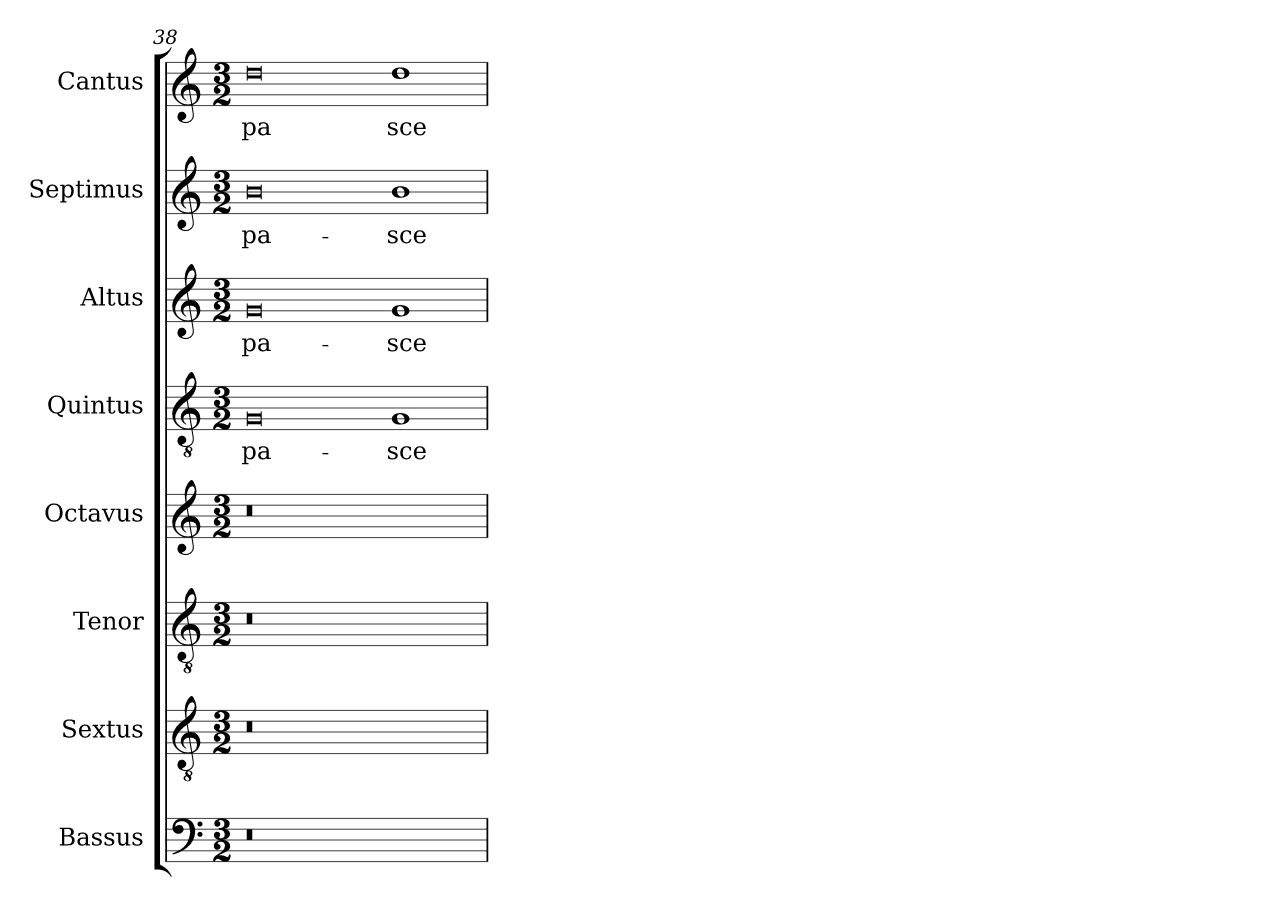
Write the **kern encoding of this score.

**kern	**kern	**kern	**kern	**kern	**text	**kern	**text	**kern	**text	**kern	**text
*part8	*part7	*part6	*part5	*part4	*part4	*part3	*part3	*part2	*part2	*part1	*part1
*staff8	*staff7	*staff6	*staff5	*staff4	*staff4	*staff3	*staff3	*staff2	*staff2	*staff1	*staff1
*I"Bassus	*I"Sextus	*I"Tenor	*I"Octavus	*I"Quintus	*	*I"Altus	*	*I"Septimus	*	*I"Cantus	*
*clefF4	*clefGv2	*clefGv2	*clefG2	*clefGv2	*	*clefG2	*	*clefG2	*	*clefG2	*
*	*	*	*	*	*	*	*	*k[]	*	*	*
*	*	*	*	*	*	*	*	*C:	*	*	*
*M3/2	*M3/2	*M3/2	*M3/2	*M3/2	*	*M3/2	*	*M3/2	*	*M3/2	*
=38	=38	=38	=38	=38	=38	=38	=38	=38	=38	=38	=38
!	!	!	!	!	!LO:LY:b:cj	!	!LO:LY:b:cj	!	!LO:LY:b:cj	!	!LO:LY:b:cj
0.r	0.r	0.r	0.r	0G	pa-	0g	pa-	0b	pa-	0dd	pa
!	!	!	!	!	!LO:LY:b:cj	!	!LO:LY:b:cj	!	!LO:LY:b:cj	!	!LO:LY:b:cj
.	.	.	.	1G	-sce	1g	-sce	1b	-sce	1dd	sce
=	=	=	=	=	=	=	=	=	=	=	=
*-	*-	*-	*-	*-	*-	*-	*-	*-	*-	*-	*-
